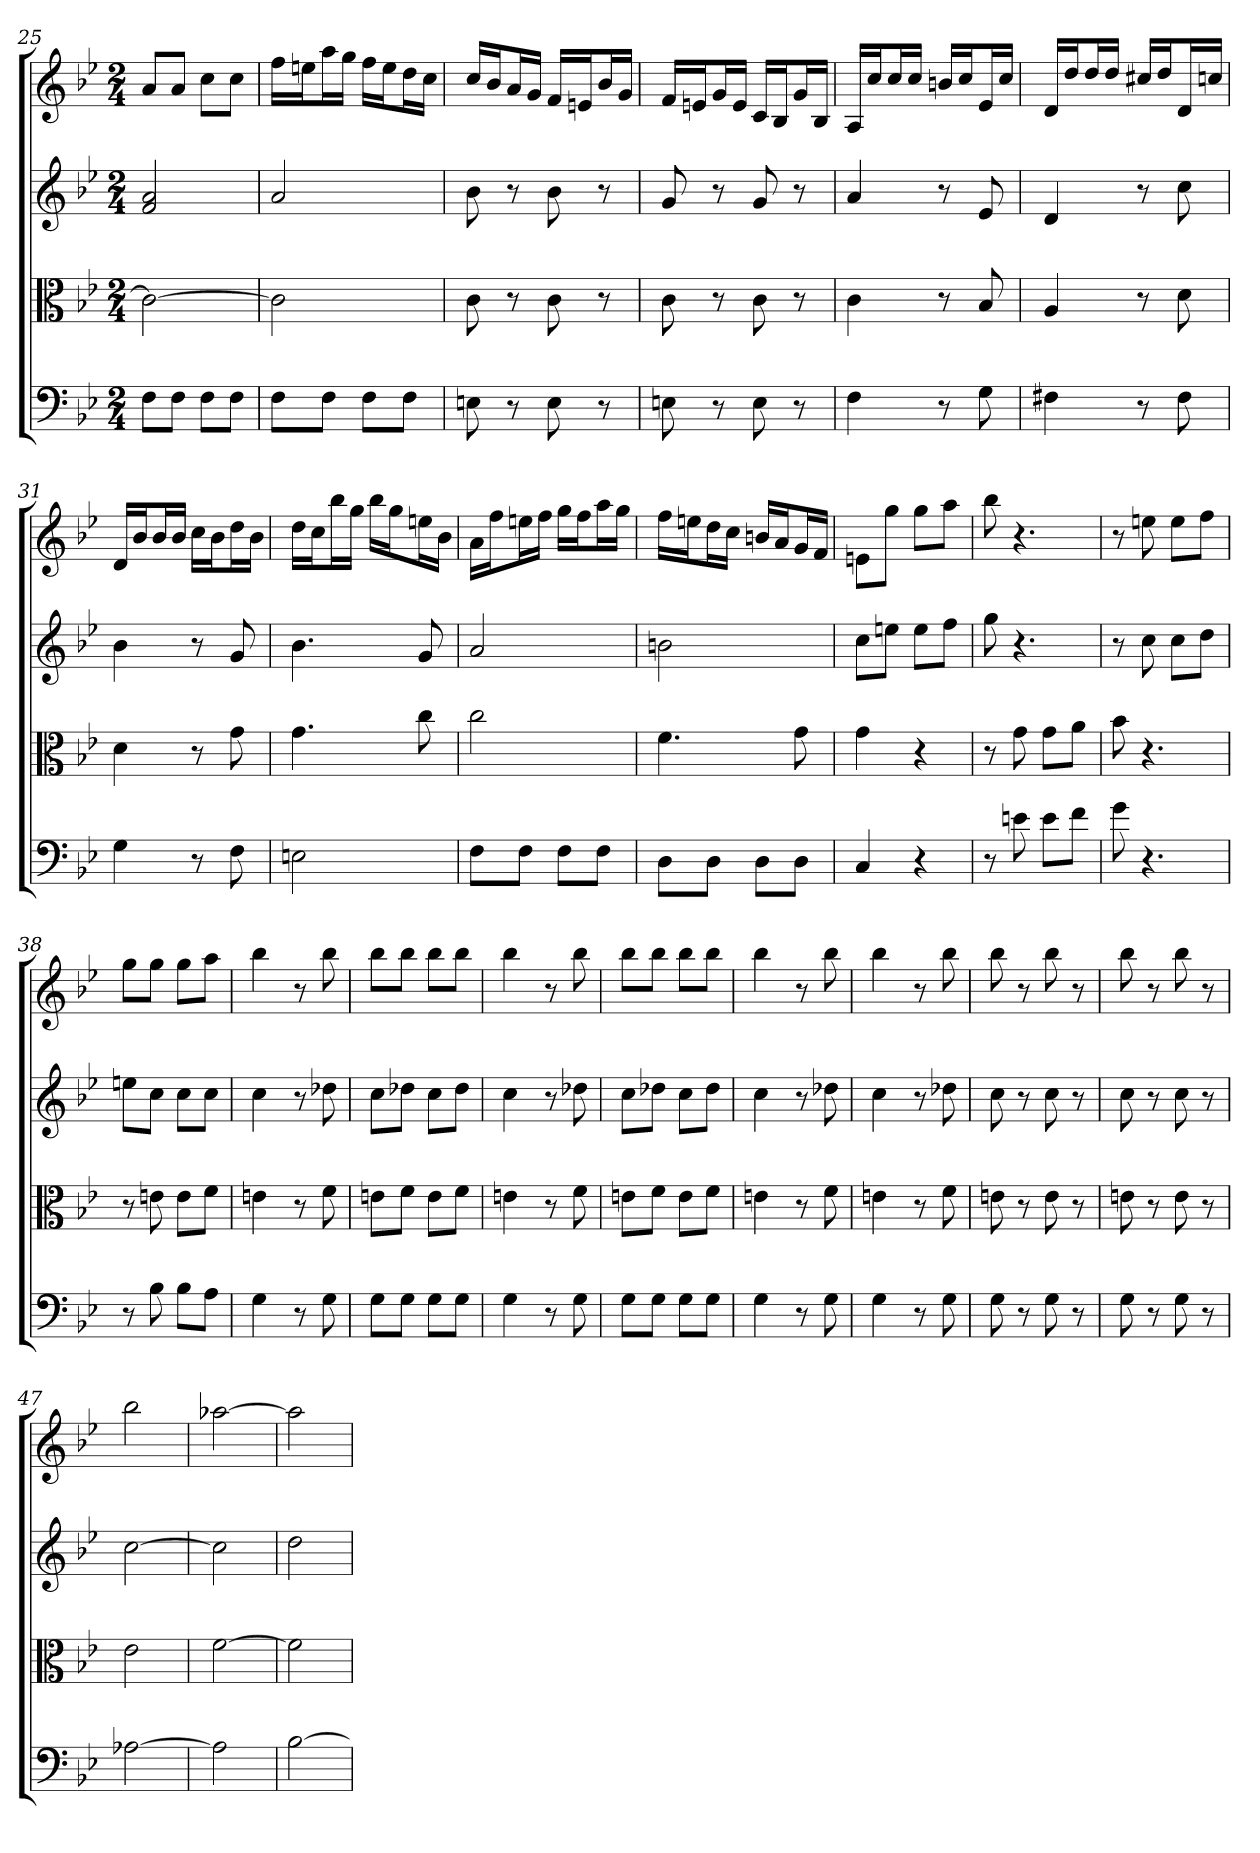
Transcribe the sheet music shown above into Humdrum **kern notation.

**kern	**kern	**kern	**kern
*part4	*part3	*part2	*part1
*staff4	*staff3	*staff2	*staff1
*clefF4	*clefC3	*	*
*k[b-e-]	*k[b-e-]	*k[b-e-]	*k[b-e-]
*B-:	*B-:	*B-:	*B-:
*M2/4	*M2/4	*M2/4	*M2/4
=25	=25	=25	=25
8F\L	2c_	2f 2a	8aL
8F\J	.	.	8aJ
8F\L	.	.	8ccL
8F\J	.	.	8ccJ
=26	=26	=26	=26
8F\L	2c]	2a	16ffLL
.	.	.	16eenJ
8F\J	.	.	16aaL
.	.	.	16ggJJ
8F\L	.	.	16ffLL
.	.	.	16eeJ
8F\J	.	.	16ddL
.	.	.	16ccJJ
=27	=27	=27	=27
8En	8c	8b-	16ccLL
.	.	.	16b-J
8r	8r	8r	16aL
.	.	.	16gJJ
8E	8c	8b-	16fLL
.	.	.	16enJ
8r	8r	8r	16b-L
.	.	.	16gJJ
=28	=28	=28	=28
8En	8c	8g	16fLL
.	.	.	16enJ
8r	8r	8r	16gL
.	.	.	16eJJ
8E	8c	8g	16cLL
.	.	.	16B-J
8r	8r	8r	16gL
.	.	.	16B-JJ
=29	=29	=29	=29
4F	4c	4a	16ALL
.	.	.	16ccJ
.	.	.	16ccL
.	.	.	16ccJJ
8r	8r	8r	16bnLL
.	.	.	16ccJ
8G	8B-	8e-	16e-L
.	.	.	16ccJJ
=30	=30	=30	=30
4F#X	4A	4d	16dLL
.	.	.	16ddJ
.	.	.	16ddL
.	.	.	16ddJJ
8r	8r	8r	16cc#XLL
.	.	.	16ddJ
8F#	8d	8cc	16dL
.	.	.	16ccnJJ
=31	=31	=31	=31
4G	4d	4b-	16dLL
.	.	.	16b-J
.	.	.	16b-L
.	.	.	16b-JJ
8r	8r	8r	16ccLL
.	.	.	16b-J
8F	8g	8g	16ddL
.	.	.	16b-JJ
=32	=32	=32	=32
2En	4.g	4.b-	16ddLL
.	.	.	16ccJ
.	.	.	16bb-L
.	.	.	16ggJJ
.	.	.	16bb-LL
.	.	.	16ggJ
.	8cc	8g	16eenL
.	.	.	16b-JJ
=33	=33	=33	=33
8F\L	2cc	2a	16aLL
.	.	.	16ffJ
8F\J	.	.	16eenL
.	.	.	16ffJJ
8F\L	.	.	16ggLL
.	.	.	16ffJ
8F\J	.	.	16aaL
.	.	.	16ggJJ
=34	=34	=34	=34
8D\L	4.f	2bn	16ffLL
.	.	.	16eenJ
8D\J	.	.	16ddL
.	.	.	16ccJJ
8D\L	.	.	16bnLL
.	.	.	16aJ
8D\J	8g	.	16gL
.	.	.	16fJJ
=35	=35	=35	=35
4C	4g	8ccL	8enL
.	.	8eenJ	8ggJ
4r	4r	8eeL	8ggL
.	.	8ffJ	8aaJ
=36	=36	=36	=36
8r	8r	8gg	8bb-
8en	8g	4.r	4.r
8e\L	8g\L	.	.
8f\J	8a\J	.	.
=37	=37	=37	=37
8g	8b-	8r	8r
4.r	4.r	8cc	8een
.	.	8ccL	8eeL
.	.	8ddJ	8ffJ
=38	=38	=38	=38
8r	8r	8eenL	8ggL
8B-	8en	8ccJ	8ggJ
8B-\L	8e\L	8ccL	8ggL
8A\J	8f\J	8ccJ	8aaJ
=39	=39	=39	=39
4G	4en	4cc	4bb-
8r	8r	8r	8r
8G	8f	8dd-X	8bb-
=40	=40	=40	=40
8G\L	8en\L	8ccL	8bb-L
8G\J	8f\J	8dd-XJ	8bb-J
8G\L	8e\L	8ccL	8bb-L
8G\J	8f\J	8dd-J	8bb-J
=41	=41	=41	=41
4G	4en	4cc	4bb-
8r	8r	8r	8r
8G	8f	8dd-X	8bb-
=42	=42	=42	=42
8G\L	8en\L	8ccL	8bb-L
8G\J	8f\J	8dd-XJ	8bb-J
8G\L	8e\L	8ccL	8bb-L
8G\J	8f\J	8dd-J	8bb-J
=43	=43	=43	=43
4G	4en	4cc	4bb-
8r	8r	8r	8r
8G	8f	8dd-X	8bb-
=44	=44	=44	=44
4G	4en	4cc	4bb-
8r	8r	8r	8r
8G	8f	8dd-X	8bb-
=45	=45	=45	=45
8G	8en	8cc	8bb-
8r	8r	8r	8r
8G	8e	8cc	8bb-
8r	8r	8r	8r
=46	=46	=46	=46
8G	8en	8cc	8bb-
8r	8r	8r	8r
8G	8e	8cc	8bb-
8r	8r	8r	8r
=47	=47	=47	=47
[2A-X	2e-	[2cc	2bb-
=48	=48	=48	=48
2A-]	[2f	2cc]	[2aa-X
=49	=49	=49	=49
[2B-	2f]	2dd	2aa-]
=	=	=	=
*-	*-	*-	*-
